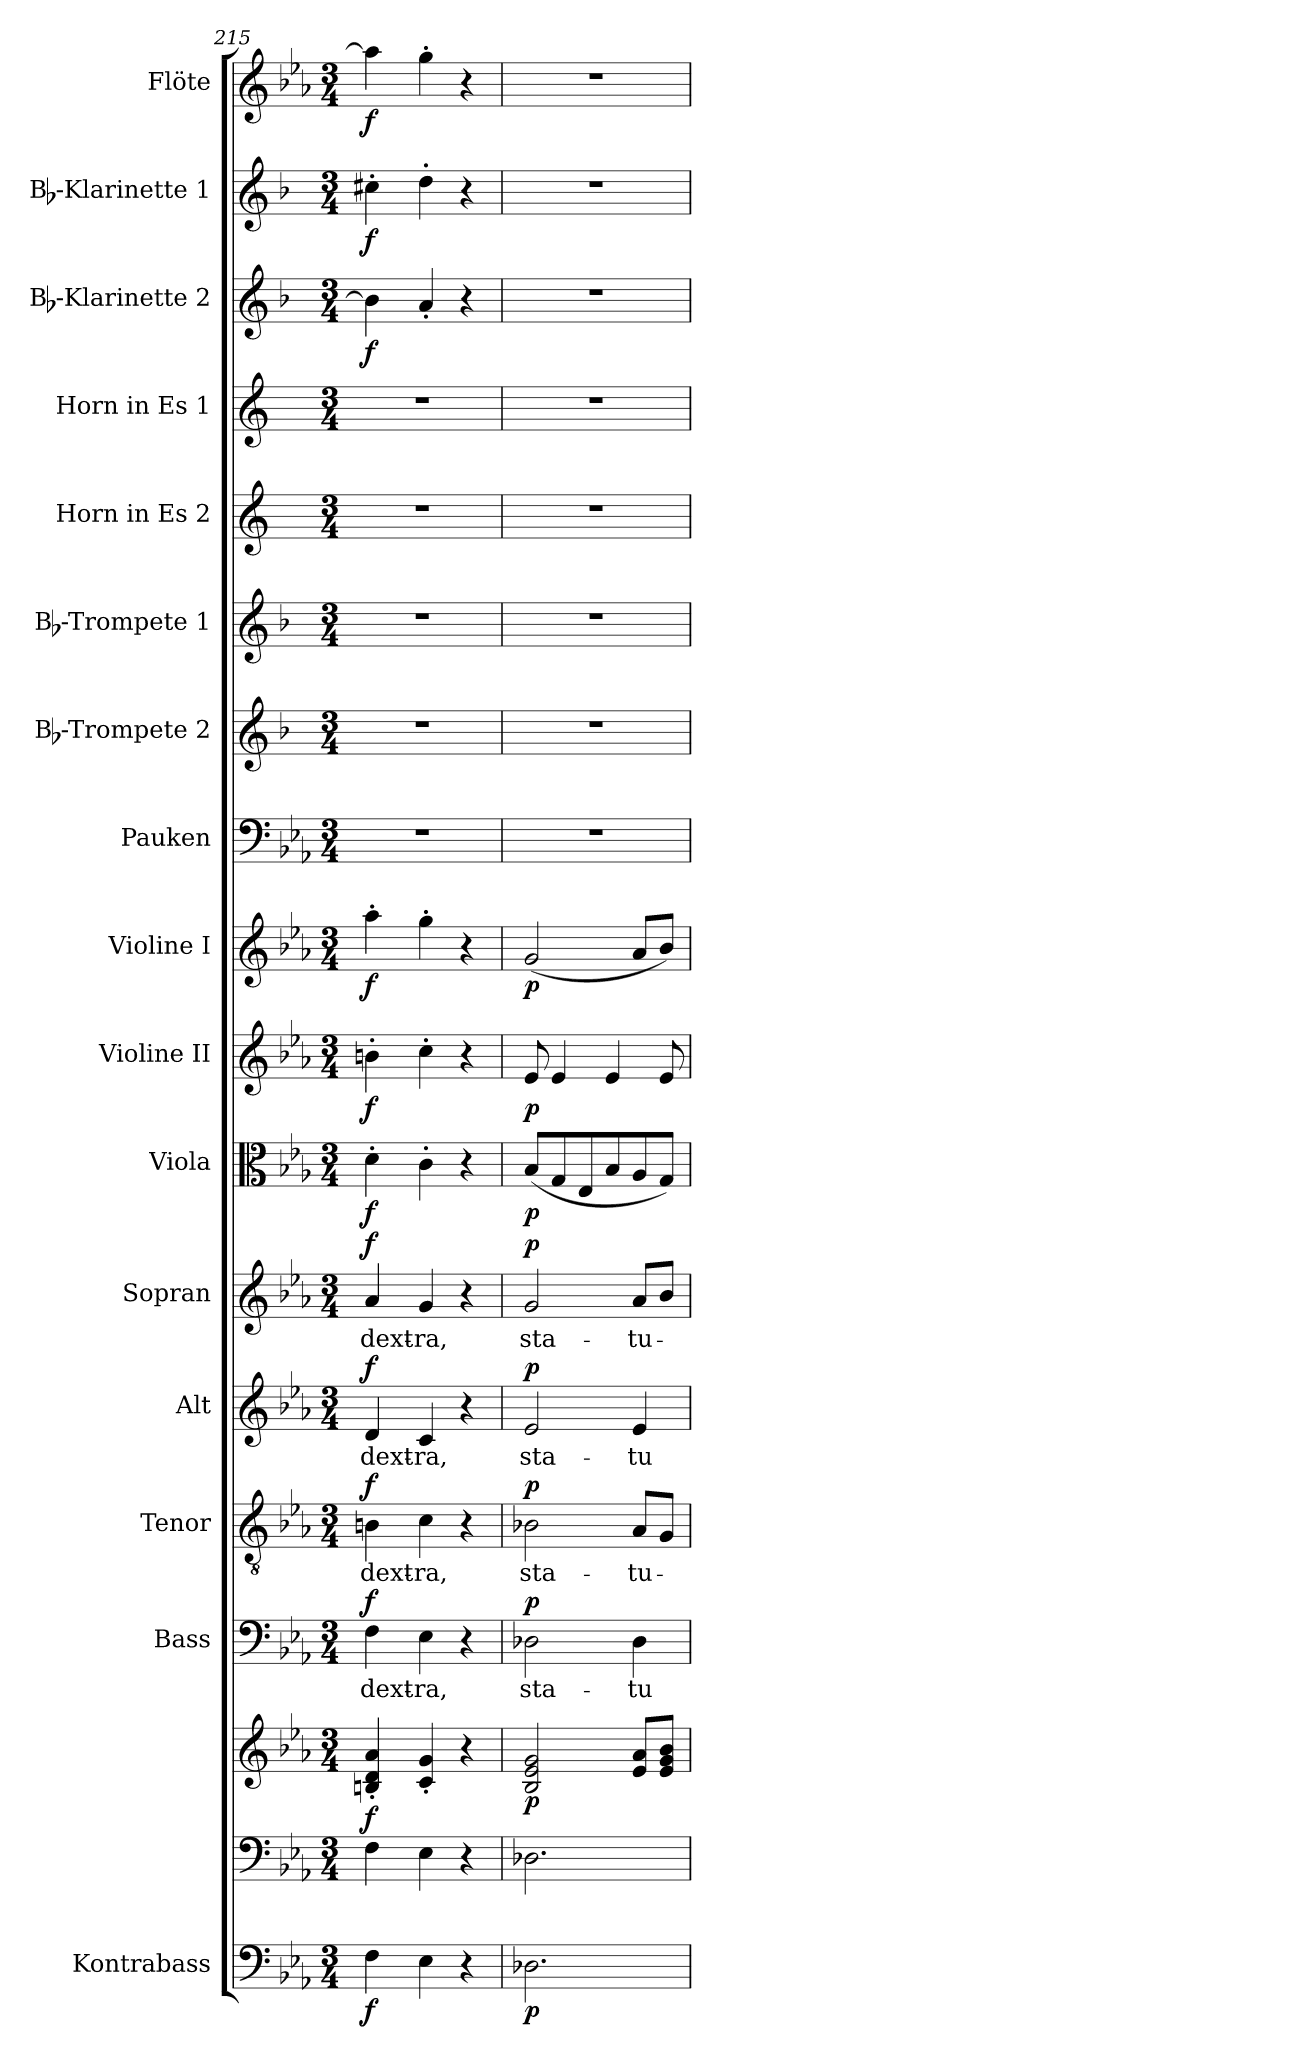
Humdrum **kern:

**kern	**dynam	**kern	**kern	**dynam	**kern	**text	**dynam	**kern	**text	**dynam	**kern	**text	**dynam	**kern	**text	**dynam	**kern	**dynam	**kern	**dynam	**kern	**dynam	**kern	**kern	**kern	**kern	**kern	**kern	**dynam	**kern	**dynam	**kern	**dynam
*part17	*part17	*part16	*part16	*part16	*part15	*part15	*part15	*part14	*part14	*part14	*part13	*part13	*part13	*part12	*part12	*part12	*part11	*part11	*part10	*part10	*part9	*part9	*part8	*part7	*part6	*part5	*part4	*part3	*part3	*part2	*part2	*part1	*part1
*staff18	*staff18	*staff17	*staff16	*staff16/17	*staff15	*staff15	*staff15	*staff14	*staff14	*staff14	*staff13	*staff13	*staff13	*staff12	*staff12	*staff12	*staff11	*staff11	*staff10	*staff10	*staff9	*staff9	*staff8	*staff7	*staff6	*staff5	*staff4	*staff3	*staff3	*staff2	*staff2	*staff1	*staff1
*I"Kontrabass	*	*	*	*	*I"Bass	*	*	*I"Tenor	*	*	*I"Alt	*	*	*I"Sopran	*	*	*I"Viola	*	*I"Violine II	*	*I"Violine I	*	*I"Pauken	*I"Bb-Trompete 2	*I"Bb-Trompete 1	*I"Horn in Es 2	*I"Horn in Es 1	*I"Bb-Klarinette 2	*	*I"Bb-Klarinette 1	*	*I"Flöte	*
*I'Kb.	*	*	*	*	*I'B.	*	*	*I'T.	*	*	*I'A.	*	*	*I'S.	*	*	*I'Vla.	*	*I'Vl. II	*	*I'Vl. I	*	*I'Pk.	*I'Bb Trp. 2	*I'Bb Trp. 1	*	*	*I'Bb Kl. 2	*	*I'Bb Kl. 1	*	*I'Fl.	*
*clefF4	*	*clefF4	*clefG2	*	*clefF4	*	*	*clefGv2	*	*	*clefG2	*	*	*clefG2	*	*	*clefC3	*	*clefG2	*	*clefG2	*	*clefF4	*clefG2	*clefG2	*clefG2	*clefG2	*clefG2	*	*clefG2	*	*clefG2	*
*ITrd7c12	*	*	*	*	*	*	*	*	*	*	*	*	*	*	*	*	*	*	*	*	*	*	*	*ITrd1c2	*ITrd1c2	*ITrd5c9	*ITrd5c9	*ITrd1c2	*	*ITrd1c2	*	*	*
*k[b-e-a-]	*	*k[b-e-a-]	*k[b-e-a-]	*	*k[b-e-a-]	*	*	*k[b-e-a-]	*	*	*k[b-e-a-]	*	*	*k[b-e-a-]	*	*	*k[b-e-a-]	*	*k[b-e-a-]	*	*k[b-e-a-]	*	*k[b-e-a-]	*k[b-e-a-]	*k[b-e-a-]	*k[b-e-a-]	*k[b-e-a-]	*k[b-e-a-]	*	*k[b-e-a-]	*	*k[b-e-a-]	*
*E-:	*	*E-:	*E-:	*	*E-:	*	*	*E-:	*	*	*E-:	*	*	*E-:	*	*	*E-:	*	*E-:	*	*E-:	*	*E-:	*E-:	*E-:	*E-:	*E-:	*E-:	*	*E-:	*	*E-:	*
*M3/4	*	*M3/4	*M3/4	*	*M3/4	*	*	*M3/4	*	*	*M3/4	*	*	*M3/4	*	*	*M3/4	*	*M3/4	*	*M3/4	*	*M3/4	*M3/4	*M3/4	*M3/4	*M3/4	*M3/4	*	*M3/4	*	*M3/4	*
=215	=215	=215	=215	=215	=215	=215	=215	=215	=215	=215	=215	=215	=215	=215	=215	=215	=215	=215	=215	=215	=215	=215	=215	=215	=215	=215	=215	=215	=215	=215	=215	=215	=215
!	!LO:DY:b	!	!	!LO:DY:b	!	!LO:LY:b	!LO:DY:a	!	!LO:LY:b	!LO:DY:a	!	!LO:LY:b	!LO:DY:a	!	!LO:LY:b	!LO:DY:a	!	!LO:DY:b	!	!LO:DY:b	!	!LO:DY:b	!	!	!	!	!	!	!LO:DY:b	!	!LO:DY:b	!	!LO:DY:b
4FF\	f	4F\	4Bn/'< 4d/'< 4a-/'<	f	4F\	dext-	f	4Bn\	dext-	f	4d/	dext-	f	4a-/	dext-	f	4d'>\	f	4bn'>\	f	4aa-'>\	f	2.r	2.r	2.r	2.r	2.r	4a-\]	f	4bn'>\	f	4aa-\]	f
!	!	!	!	!	!	!LO:LY:b	!	!	!LO:LY:b	!	!	!LO:LY:b	!	!	!LO:LY:b	!	!	!	!	!	!	!	!	!	!	!	!	!	!	!	!	!	!
4EE-\	.	4E-\	4c/'< 4g/'<	.	4E-\	-ra,	.	4c\	-ra,	.	4c/	-ra,	.	4g/	-ra,	.	4c'>\	.	4cc'>\	.	4gg'>\	.	.	.	.	.	.	4g'</	.	4cc'>\	.	4gg'>\	.
4r	.	4r	4r	.	4r	.	.	4r	.	.	4r	.	.	4r	.	.	4r	.	4r	.	4r	.	.	.	.	.	.	4r	.	4r	.	4r	.
=216	=216	=216	=216	=216	=216	=216	=216	=216	=216	=216	=216	=216	=216	=216	=216	=216	=216	=216	=216	=216	=216	=216	=216	=216	=216	=216	=216	=216	=216	=216	=216	=216	=216
!	!LO:DY:b	!	!	!LO:DY:b	!	!LO:LY:b	!LO:DY:a	!	!LO:LY:b	!LO:DY:a	!	!LO:LY:b	!LO:DY:a	!	!LO:LY:b	!LO:DY:a	!	!LO:DY:b	!	!LO:DY:b	!	!LO:DY:b	!	!	!	!	!	!	!	!	!	!	!
2.DD-X\	p	2.D-X\	2B-/ 2e-/ 2g/	p	2D-X\	sta-	p	2B-X\	sta-	p	2e-/	sta-	p	2g/	sta-	p	(<8B-/L	p	8e-/	p	(<2g/	p	2.r	2.r	2.r	2.r	2.r	2.r	.	2.r	.	2.r	.
.	.	.	.	.	.	.	.	.	.	.	.	.	.	.	.	.	8G/	.	4e-/	.	.	.	.	.	.	.	.	.	.	.	.	.	.
.	.	.	.	.	.	.	.	.	.	.	.	.	.	.	.	.	8E-/	.	.	.	.	.	.	.	.	.	.	.	.	.	.	.	.
.	.	.	.	.	.	.	.	.	.	.	.	.	.	.	.	.	8B-/	.	4e-/	.	.	.	.	.	.	.	.	.	.	.	.	.	.
!	!	!	!	!	!	!LO:LY:b	!	!	!LO:LY:b	!	!	!LO:LY:b	!	!	!LO:LY:b	!	!	!	!	!	!	!	!	!	!	!	!	!	!	!	!	!	!
.	.	.	8e-/ 8a-/L	.	4D-\	-tu-	.	8A-/L	-tu-	.	4e-/	-tu-	.	8a-/L	-tu-	.	8A-/	.	.	.	8a-/L	.	.	.	.	.	.	.	.	.	.	.	.
.	.	.	8e-/ 8g/ 8b-/J	.	.	.	.	8G/J	.	.	.	.	.	8b-/J	.	.	8G/J)	.	8e-/	.	8b-/J)	.	.	.	.	.	.	.	.	.	.	.	.
=	=	=	=	=	=	=	=	=	=	=	=	=	=	=	=	=	=	=	=	=	=	=	=	=	=	=	=	=	=	=	=	=	=
*-	*-	*-	*-	*-	*-	*-	*-	*-	*-	*-	*-	*-	*-	*-	*-	*-	*-	*-	*-	*-	*-	*-	*-	*-	*-	*-	*-	*-	*-	*-	*-	*-	*-
